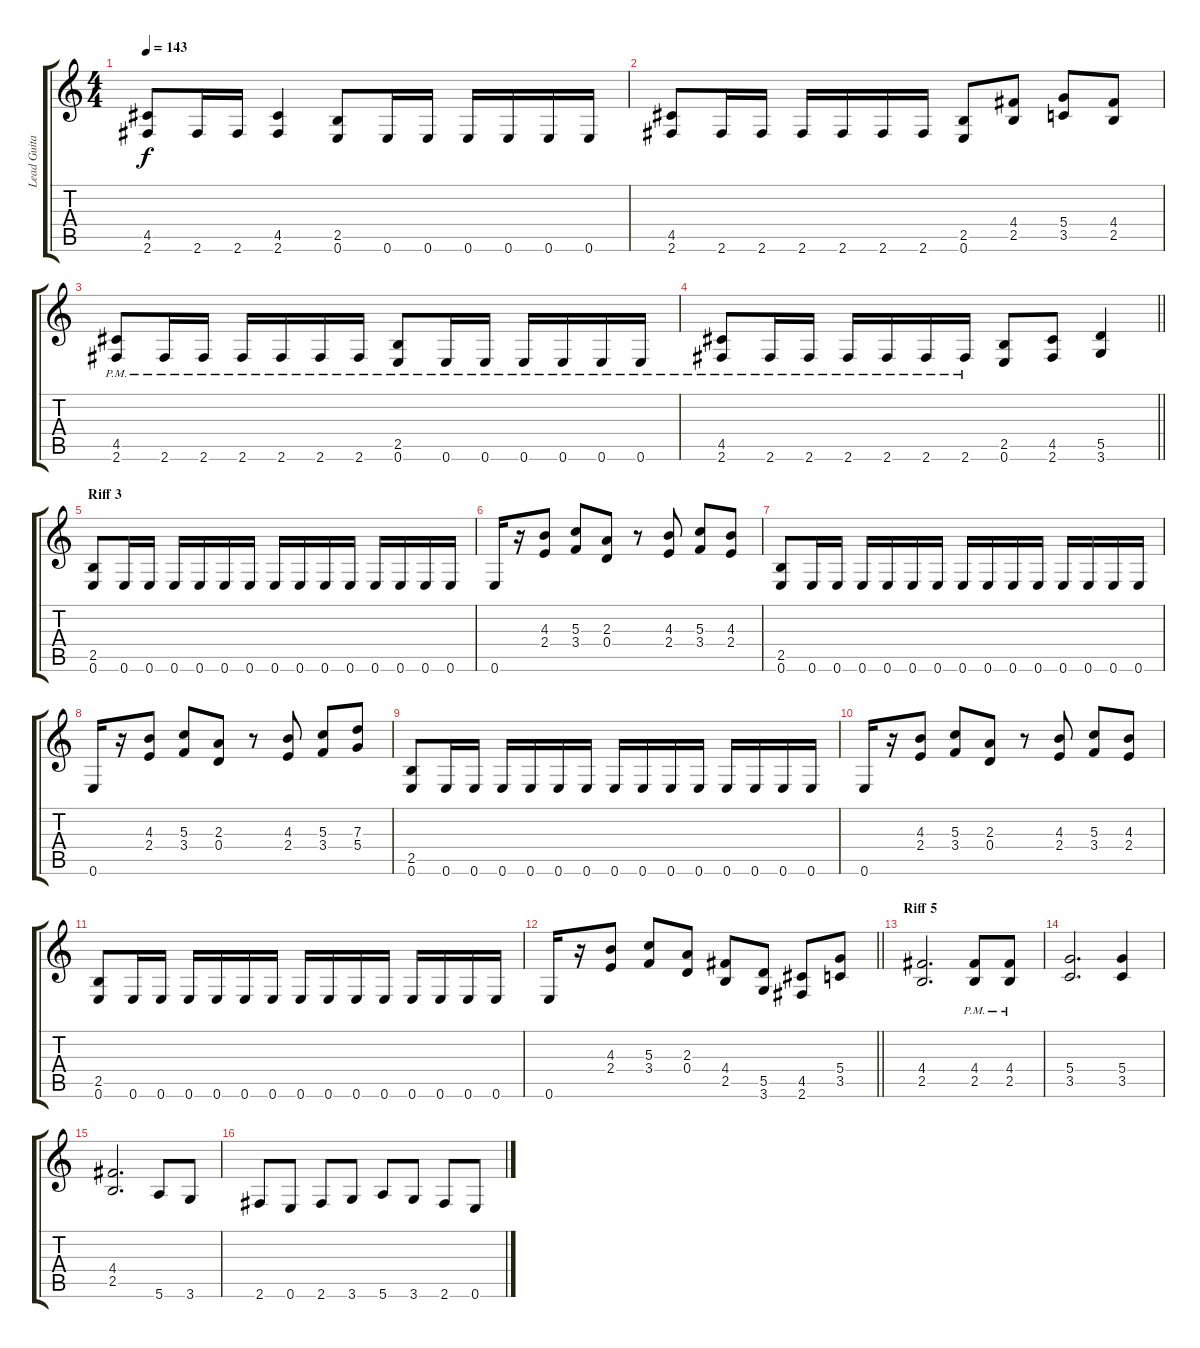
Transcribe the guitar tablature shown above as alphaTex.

\track ("Lead Guitar" "Lead Guita") {instrument distortionguitar}
\staff {score tabs}
\tuning (E4 B3 G3 D3 A2 E2) {hide}
\ts (4 4)
\tempo 143
\clef g2
\ks c
(4.5 2.6).8{dy f} 2.6.16 2.6.16 (4.5 2.6).4 (2.5 0.6).8 0.6.16 0.6.16 0.6.16 0.6.16 0.6.16 0.6.16 |
(4.5 2.6).8 2.6.16 2.6.16 2.6.16 2.6.16 2.6.16 2.6.16 (2.5 0.6).8 (4.4 2.5).8 (5.4 3.5).8 (4.4 2.5).8 |
(4.5{pm} 2.6{pm}).8 2.6{pm}.16 2.6{pm}.16 2.6{pm}.16 2.6{pm}.16 2.6{pm}.16 2.6{pm}.16 (2.5{pm} 0.6{pm}).8 0.6{pm}.16 0.6{pm}.16 0.6{pm}.16 0.6{pm}.16 0.6{pm}.16 0.6{pm}.16 |
\barLineRight lightlight
(4.5{pm} 2.6{pm}).8 2.6{pm}.16 2.6{pm}.16 2.6{pm}.16 2.6{pm}.16 2.6{pm}.16 2.6{pm}.16 (2.5 0.6).8 (4.5 2.6).8 (5.5 3.6).4 |
\section ("" "Riff 3")
(2.5 0.6).8 0.6.16 0.6.16 0.6.16 0.6.16 0.6.16 0.6.16 0.6.16 0.6.16 0.6.16 0.6.16 0.6.16 0.6.16 0.6.16 0.6.16 |
0.6.16 r.16 (4.3 2.4).8 (5.3 3.4).8 (2.3 0.4).8 r.8 (4.3 2.4).8 (5.3 3.4).8 (4.3 2.4).8 |
(2.5 0.6).8 0.6.16 0.6.16 0.6.16 0.6.16 0.6.16 0.6.16 0.6.16 0.6.16 0.6.16 0.6.16 0.6.16 0.6.16 0.6.16 0.6.16 |
0.6.16 r.16 (4.3 2.4).8 (5.3 3.4).8 (2.3 0.4).8 r.8 (4.3 2.4).8 (5.3 3.4).8 (7.3 5.4).8 |
(2.5 0.6).8 0.6.16 0.6.16 0.6.16 0.6.16 0.6.16 0.6.16 0.6.16 0.6.16 0.6.16 0.6.16 0.6.16 0.6.16 0.6.16 0.6.16 |
0.6.16 r.16 (4.3 2.4).8 (5.3 3.4).8 (2.3 0.4).8 r.8 (4.3 2.4).8 (5.3 3.4).8 (4.3 2.4).8 |
(2.5 0.6).8 0.6.16 0.6.16 0.6.16 0.6.16 0.6.16 0.6.16 0.6.16 0.6.16 0.6.16 0.6.16 0.6.16 0.6.16 0.6.16 0.6.16 |
\barLineRight lightlight
0.6.16 r.16 (4.3 2.4).8 (5.3 3.4).8 (2.3 0.4).8 (4.4 2.5).8 (5.5 3.6).8 (4.5 2.6).8 (5.4 3.5).8 |
\section ("" "Riff 5")
(4.4 2.5).2{d} (4.4 2.5{pm}).8 (4.4 2.5{pm}).8 |
(5.4 3.5).2{d} (5.4 3.5).4 |
(4.4 2.5).2{d} 5.6.8 3.6.8 |
2.6.8 0.6.8 2.6.8 3.6.8 5.6.8 3.6.8 2.6.8 0.6.8
